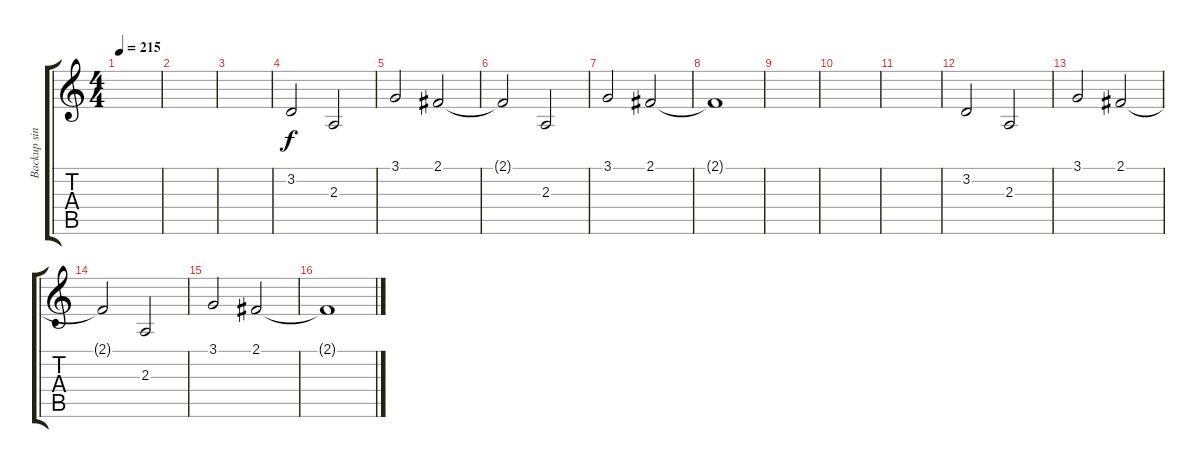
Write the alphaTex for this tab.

\track ("Backup singers" "Backup sin") {instrument cello}
\staff {score tabs}
\tuning (E4 B3 G3 D3 A2 E2) {hide}
\ts (4 4)
\tempo 215
\clef g2
\ks aminor
|
|
|
3.2.2 2.3.2 |
3.1.2 2.1.2 |
2.1{t}.2 2.3.2 |
3.1.2 2.1.2 |
2.1{t}.1 |
|
|
|
3.2.2 2.3.2 |
3.1.2 2.1.2 |
2.1{t}.2 2.3.2 |
3.1.2 2.1.2 |
2.1{t}.1
